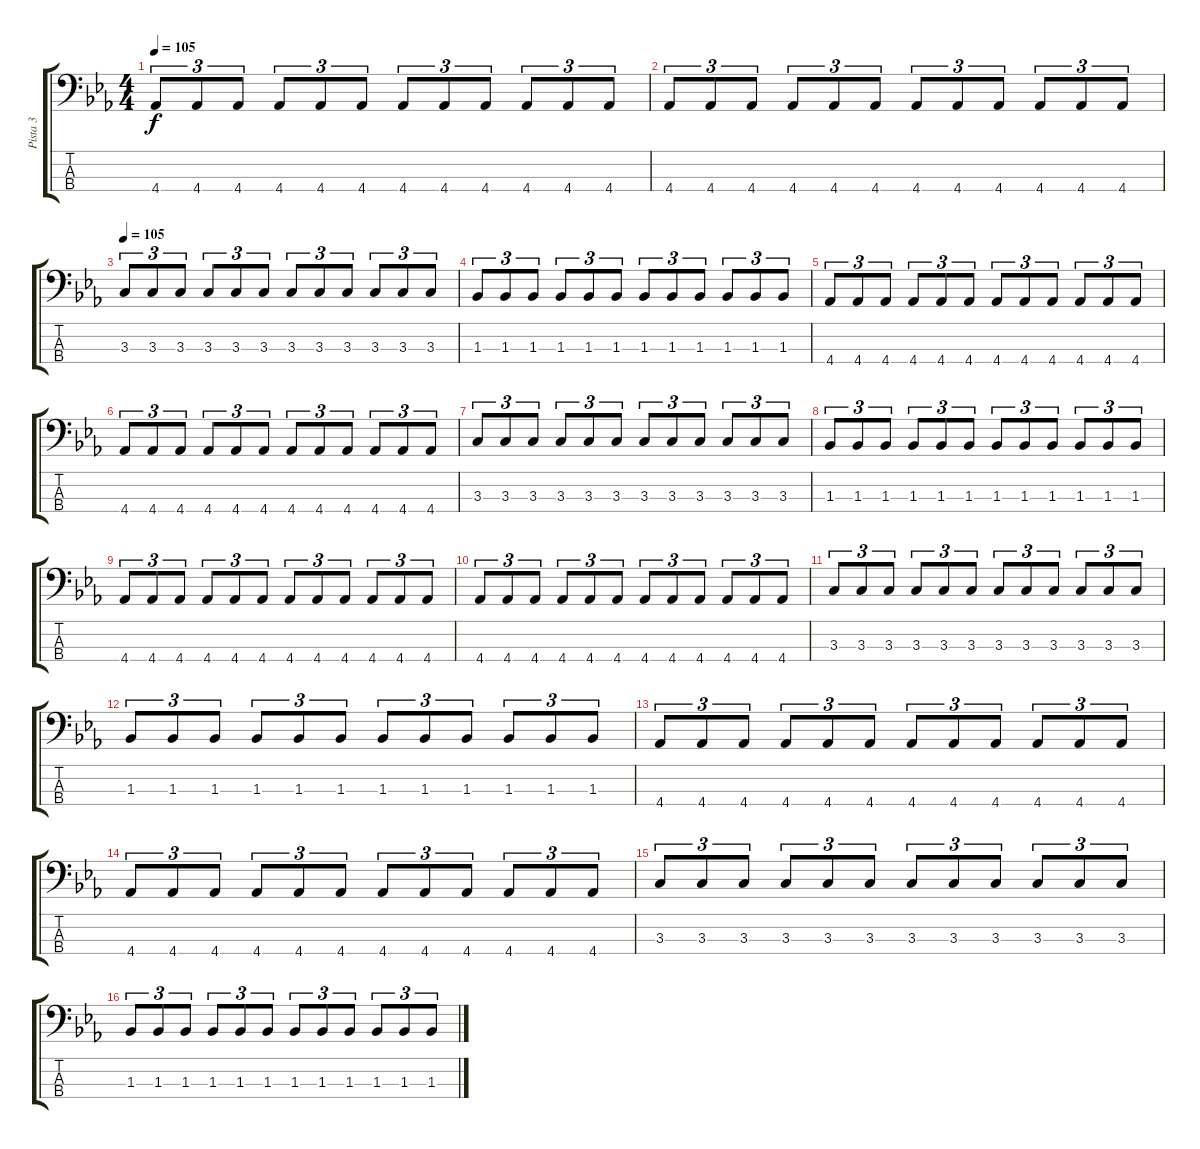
\track ("Pista 3" "Pista 3") {instrument electricbassfinger}
\staff {score tabs}
\tuning (G2 D2 A1 E1) {hide}
\ts (4 4)
\tempo 105
\clef f4
\ks cminor
4.4.8{tu (3 2) dy f} 4.4.8{tu (3 2)} 4.4.8{tu (3 2)} 4.4.8{tu (3 2)} 4.4.8{tu (3 2)} 4.4.8{tu (3 2)} 4.4.8{tu (3 2)} 4.4.8{tu (3 2)} 4.4.8{tu (3 2)} 4.4.8{tu (3 2)} 4.4.8{tu (3 2)} 4.4.8{tu (3 2)} |
4.4.8{tu (3 2)} 4.4.8{tu (3 2)} 4.4.8{tu (3 2)} 4.4.8{tu (3 2)} 4.4.8{tu (3 2)} 4.4.8{tu (3 2)} 4.4.8{tu (3 2)} 4.4.8{tu (3 2)} 4.4.8{tu (3 2)} 4.4.8{tu (3 2)} 4.4.8{tu (3 2)} 4.4.8{tu (3 2)} |
\tempo 105
3.3.8{tu (3 2)} 3.3.8{tu (3 2)} 3.3.8{tu (3 2)} 3.3.8{tu (3 2)} 3.3.8{tu (3 2)} 3.3.8{tu (3 2)} 3.3.8{tu (3 2)} 3.3.8{tu (3 2)} 3.3.8{tu (3 2)} 3.3.8{tu (3 2)} 3.3.8{tu (3 2)} 3.3.8{tu (3 2)} |
1.3.8{tu (3 2)} 1.3.8{tu (3 2)} 1.3.8{tu (3 2)} 1.3.8{tu (3 2)} 1.3.8{tu (3 2)} 1.3.8{tu (3 2)} 1.3.8{tu (3 2)} 1.3.8{tu (3 2)} 1.3.8{tu (3 2)} 1.3.8{tu (3 2)} 1.3.8{tu (3 2)} 1.3.8{tu (3 2)} |
4.4.8{tu (3 2)} 4.4.8{tu (3 2)} 4.4.8{tu (3 2)} 4.4.8{tu (3 2)} 4.4.8{tu (3 2)} 4.4.8{tu (3 2)} 4.4.8{tu (3 2)} 4.4.8{tu (3 2)} 4.4.8{tu (3 2)} 4.4.8{tu (3 2)} 4.4.8{tu (3 2)} 4.4.8{tu (3 2)} |
4.4.8{tu (3 2)} 4.4.8{tu (3 2)} 4.4.8{tu (3 2)} 4.4.8{tu (3 2)} 4.4.8{tu (3 2)} 4.4.8{tu (3 2)} 4.4.8{tu (3 2)} 4.4.8{tu (3 2)} 4.4.8{tu (3 2)} 4.4.8{tu (3 2)} 4.4.8{tu (3 2)} 4.4.8{tu (3 2)} |
3.3.8{tu (3 2)} 3.3.8{tu (3 2)} 3.3.8{tu (3 2)} 3.3.8{tu (3 2)} 3.3.8{tu (3 2)} 3.3.8{tu (3 2)} 3.3.8{tu (3 2)} 3.3.8{tu (3 2)} 3.3.8{tu (3 2)} 3.3.8{tu (3 2)} 3.3.8{tu (3 2)} 3.3.8{tu (3 2)} |
1.3.8{tu (3 2)} 1.3.8{tu (3 2)} 1.3.8{tu (3 2)} 1.3.8{tu (3 2)} 1.3.8{tu (3 2)} 1.3.8{tu (3 2)} 1.3.8{tu (3 2)} 1.3.8{tu (3 2)} 1.3.8{tu (3 2)} 1.3.8{tu (3 2)} 1.3.8{tu (3 2)} 1.3.8{tu (3 2)} |
4.4.8{tu (3 2)} 4.4.8{tu (3 2)} 4.4.8{tu (3 2)} 4.4.8{tu (3 2)} 4.4.8{tu (3 2)} 4.4.8{tu (3 2)} 4.4.8{tu (3 2)} 4.4.8{tu (3 2)} 4.4.8{tu (3 2)} 4.4.8{tu (3 2)} 4.4.8{tu (3 2)} 4.4.8{tu (3 2)} |
4.4.8{tu (3 2)} 4.4.8{tu (3 2)} 4.4.8{tu (3 2)} 4.4.8{tu (3 2)} 4.4.8{tu (3 2)} 4.4.8{tu (3 2)} 4.4.8{tu (3 2)} 4.4.8{tu (3 2)} 4.4.8{tu (3 2)} 4.4.8{tu (3 2)} 4.4.8{tu (3 2)} 4.4.8{tu (3 2)} |
3.3.8{tu (3 2)} 3.3.8{tu (3 2)} 3.3.8{tu (3 2)} 3.3.8{tu (3 2)} 3.3.8{tu (3 2)} 3.3.8{tu (3 2)} 3.3.8{tu (3 2)} 3.3.8{tu (3 2)} 3.3.8{tu (3 2)} 3.3.8{tu (3 2)} 3.3.8{tu (3 2)} 3.3.8{tu (3 2)} |
1.3.8{tu (3 2)} 1.3.8{tu (3 2)} 1.3.8{tu (3 2)} 1.3.8{tu (3 2)} 1.3.8{tu (3 2)} 1.3.8{tu (3 2)} 1.3.8{tu (3 2)} 1.3.8{tu (3 2)} 1.3.8{tu (3 2)} 1.3.8{tu (3 2)} 1.3.8{tu (3 2)} 1.3.8{tu (3 2)} |
4.4.8{tu (3 2)} 4.4.8{tu (3 2)} 4.4.8{tu (3 2)} 4.4.8{tu (3 2)} 4.4.8{tu (3 2)} 4.4.8{tu (3 2)} 4.4.8{tu (3 2)} 4.4.8{tu (3 2)} 4.4.8{tu (3 2)} 4.4.8{tu (3 2)} 4.4.8{tu (3 2)} 4.4.8{tu (3 2)} |
4.4.8{tu (3 2)} 4.4.8{tu (3 2)} 4.4.8{tu (3 2)} 4.4.8{tu (3 2)} 4.4.8{tu (3 2)} 4.4.8{tu (3 2)} 4.4.8{tu (3 2)} 4.4.8{tu (3 2)} 4.4.8{tu (3 2)} 4.4.8{tu (3 2)} 4.4.8{tu (3 2)} 4.4.8{tu (3 2)} |
3.3.8{tu (3 2)} 3.3.8{tu (3 2)} 3.3.8{tu (3 2)} 3.3.8{tu (3 2)} 3.3.8{tu (3 2)} 3.3.8{tu (3 2)} 3.3.8{tu (3 2)} 3.3.8{tu (3 2)} 3.3.8{tu (3 2)} 3.3.8{tu (3 2)} 3.3.8{tu (3 2)} 3.3.8{tu (3 2)} |
1.3.8{tu (3 2)} 1.3.8{tu (3 2)} 1.3.8{tu (3 2)} 1.3.8{tu (3 2)} 1.3.8{tu (3 2)} 1.3.8{tu (3 2)} 1.3.8{tu (3 2)} 1.3.8{tu (3 2)} 1.3.8{tu (3 2)} 1.3.8{tu (3 2)} 1.3.8{tu (3 2)} 1.3.8{tu (3 2)}
